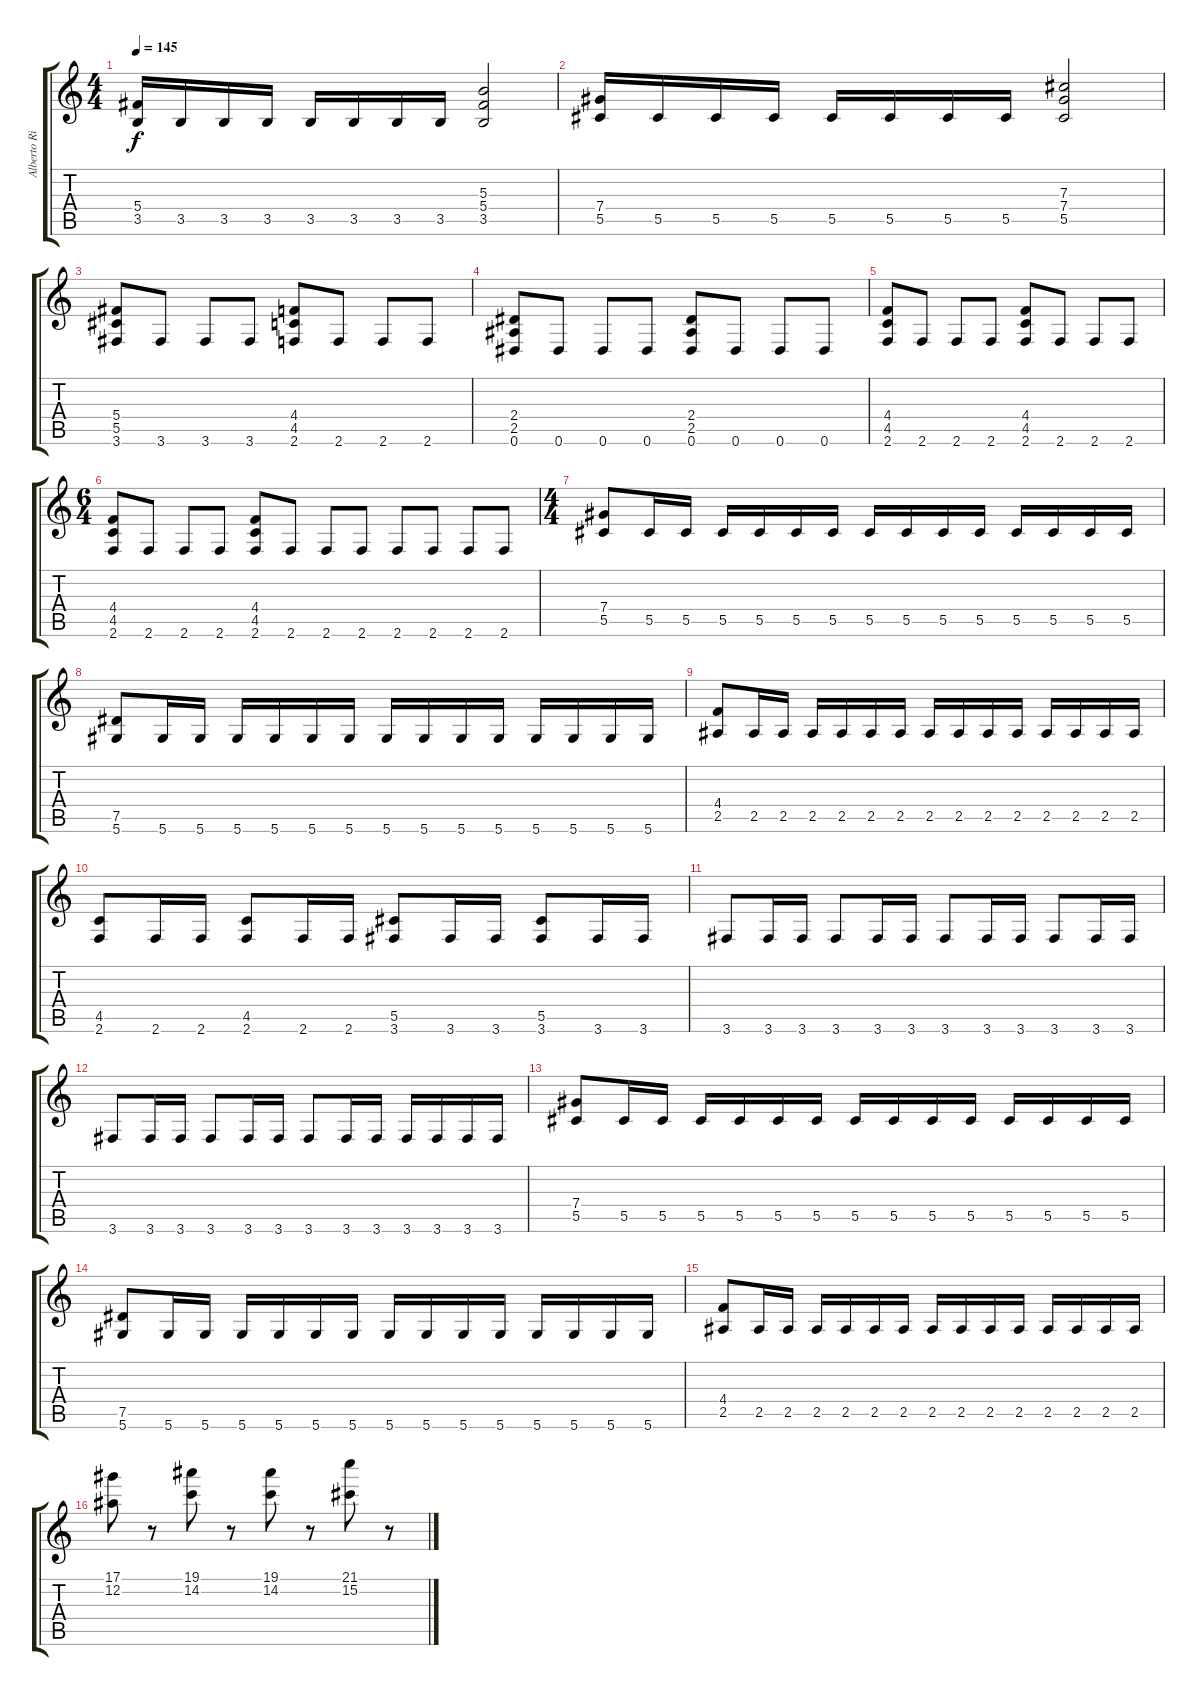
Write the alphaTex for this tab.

\track ("Alberto Rionda" "Alberto Ri") {instrument distortionguitar}
\staff {score tabs}
\tuning (Eb4 Bb3 Gb3 Db3 Ab2 Eb2) {hide}
\ts (4 4)
\tempo 145
\clef g2
\ks c
(5.4 3.5).16{dy f} 3.5.16 3.5.16 3.5.16 3.5.16 3.5.16 3.5.16 3.5.16 (5.3 5.4 3.5).2 |
(7.4 5.5).16 5.5.16 5.5.16 5.5.16 5.5.16 5.5.16 5.5.16 5.5.16 (7.3 7.4 5.5).2 |
(5.4 5.5 3.6).8 3.6.8 3.6.8 3.6.8 (4.4 4.5 2.6).8 2.6.8 2.6.8 2.6.8 |
(2.4 2.5 0.6).8 0.6.8 0.6.8 0.6.8 (2.4 2.5 0.6).8 0.6.8 0.6.8 0.6.8 |
(4.4 4.5 2.6).8 2.6.8 2.6.8 2.6.8 (4.4 4.5 2.6).8 2.6.8 2.6.8 2.6.8 |
\ts (6 4)
(4.4 4.5 2.6).8 2.6.8 2.6.8 2.6.8 (4.4 4.5 2.6).8 2.6.8 2.6.8 2.6.8 2.6.8 2.6.8 2.6.8 2.6.8 |
\ts (4 4)
(7.4 5.5).8 5.5.16 5.5.16 5.5.16 5.5.16 5.5.16 5.5.16 5.5.16 5.5.16 5.5.16 5.5.16 5.5.16 5.5.16 5.5.16 5.5.16 |
(7.5 5.6).8 5.6.16 5.6.16 5.6.16 5.6.16 5.6.16 5.6.16 5.6.16 5.6.16 5.6.16 5.6.16 5.6.16 5.6.16 5.6.16 5.6.16 |
(4.4 2.5).8 2.5.16 2.5.16 2.5.16 2.5.16 2.5.16 2.5.16 2.5.16 2.5.16 2.5.16 2.5.16 2.5.16 2.5.16 2.5.16 2.5.16 |
(4.5 2.6).8 2.6.16 2.6.16 (4.5 2.6).8 2.6.16 2.6.16 (5.5 3.6).8 3.6.16 3.6.16 (5.5 3.6).8 3.6.16 3.6.16 |
3.6.8 3.6.16 3.6.16 3.6.8 3.6.16 3.6.16 3.6.8 3.6.16 3.6.16 3.6.8 3.6.16 3.6.16 |
3.6.8 3.6.16 3.6.16 3.6.8 3.6.16 3.6.16 3.6.8 3.6.16 3.6.16 3.6.16 3.6.16 3.6.16 3.6.16 |
(7.4 5.5).8 5.5.16 5.5.16 5.5.16 5.5.16 5.5.16 5.5.16 5.5.16 5.5.16 5.5.16 5.5.16 5.5.16 5.5.16 5.5.16 5.5.16 |
(7.5 5.6).8 5.6.16 5.6.16 5.6.16 5.6.16 5.6.16 5.6.16 5.6.16 5.6.16 5.6.16 5.6.16 5.6.16 5.6.16 5.6.16 5.6.16 |
(4.4 2.5).8 2.5.16 2.5.16 2.5.16 2.5.16 2.5.16 2.5.16 2.5.16 2.5.16 2.5.16 2.5.16 2.5.16 2.5.16 2.5.16 2.5.16 |
(17.1 12.2).8 r.8 (19.1 14.2).8 r.8 (19.1 14.2).8 r.8 (21.1 15.2).8 r.8
